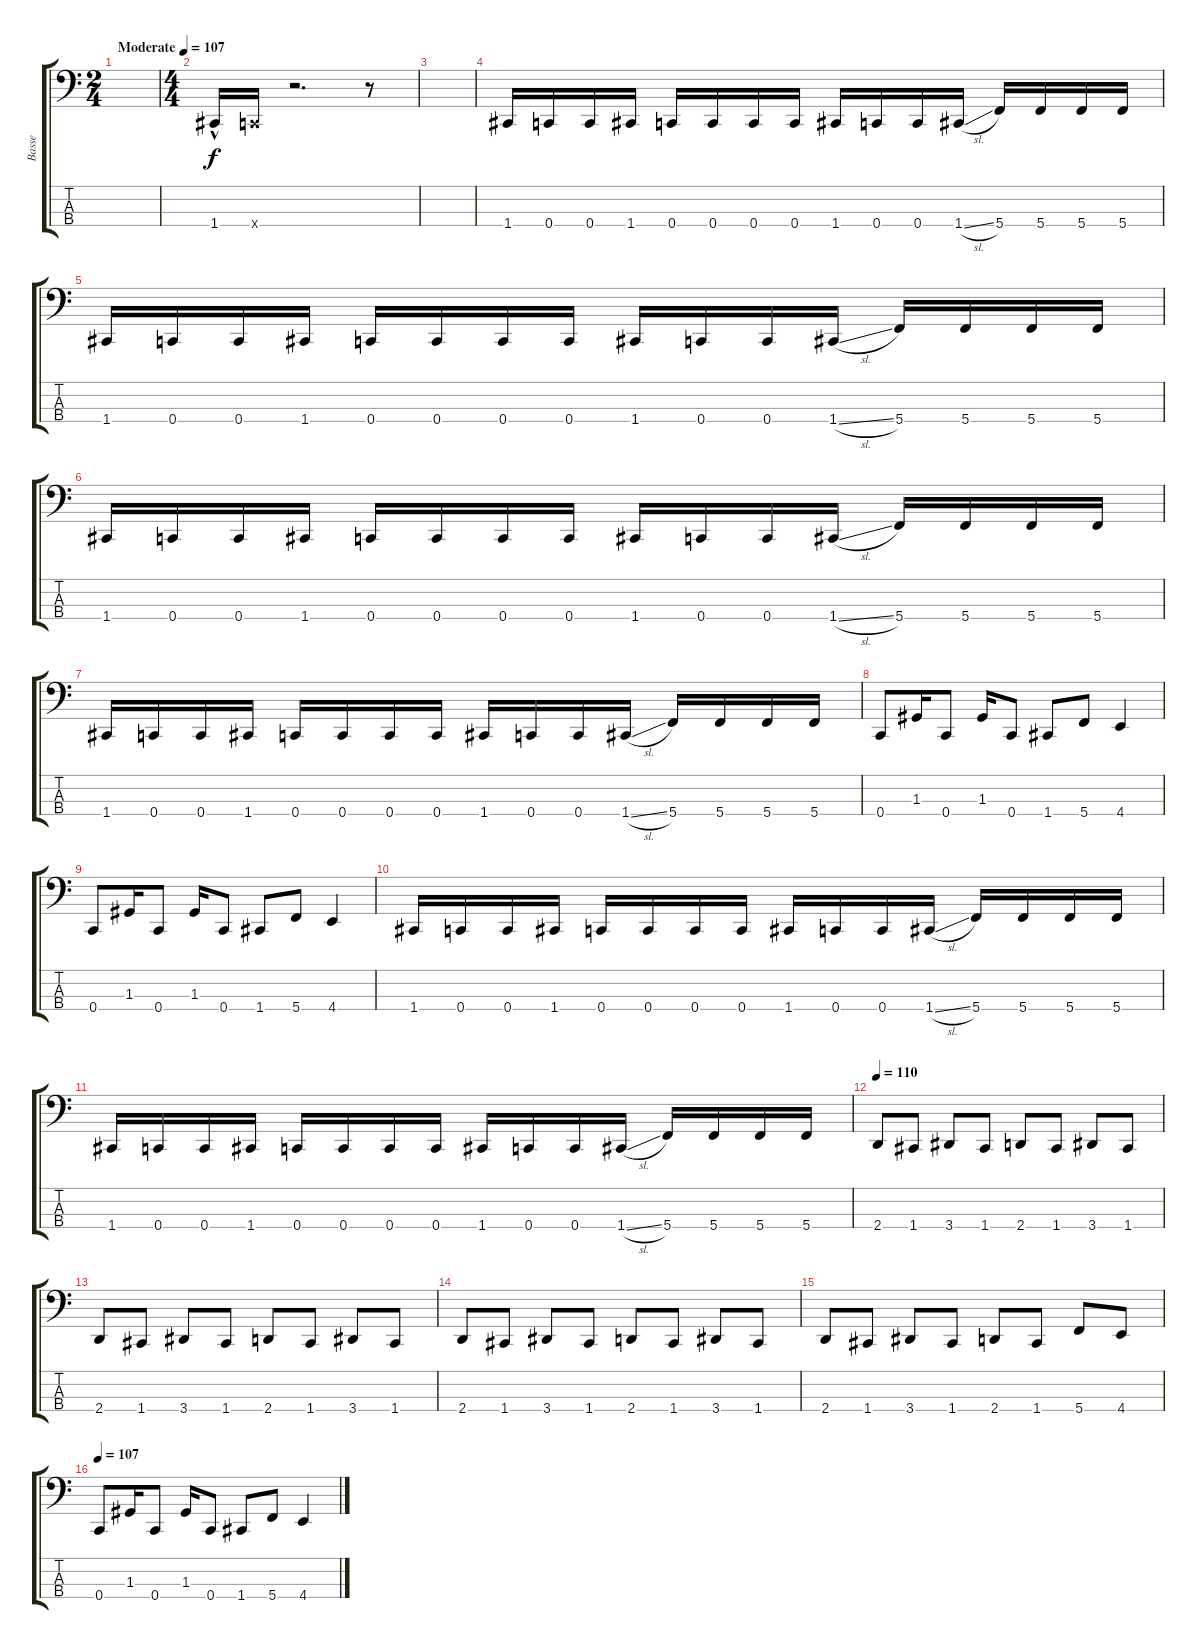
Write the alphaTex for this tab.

\track ("Basse" "Basse") {instrument electricbassfinger}
\staff {score tabs}
\tuning (F2 C2 G1 C1) {hide}
\ts (2 4)
\tempo (107 "Moderate")
\clef f4
\ks c
|
\ts (4 4)
1.4{hac}.16 0.4{x}.16{dy f} r.2{d} r.8 |
|
1.4.16 0.4.16 0.4.16 1.4.16 0.4.16 0.4.16 0.4.16 0.4.16 1.4.16 0.4.16 0.4.16 1.4{sl}.16 5.4.16 5.4.16 5.4.16 5.4.16 |
1.4.16 0.4.16 0.4.16 1.4.16 0.4.16 0.4.16 0.4.16 0.4.16 1.4.16 0.4.16 0.4.16 1.4{sl}.16 5.4.16 5.4.16 5.4.16 5.4.16 |
1.4.16 0.4.16 0.4.16 1.4.16 0.4.16 0.4.16 0.4.16 0.4.16 1.4.16 0.4.16 0.4.16 1.4{sl}.16 5.4.16 5.4.16 5.4.16 5.4.16 |
1.4.16 0.4.16 0.4.16 1.4.16 0.4.16 0.4.16 0.4.16 0.4.16 1.4.16 0.4.16 0.4.16 1.4{sl}.16 5.4.16 5.4.16 5.4.16 5.4.16 |
0.4.8 1.3.16 0.4.8 1.3.16 0.4.8 1.4.8 5.4.8 4.4.4 |
0.4.8 1.3.16 0.4.8 1.3.16 0.4.8 1.4.8 5.4.8 4.4.4 |
1.4.16 0.4.16 0.4.16 1.4.16 0.4.16 0.4.16 0.4.16 0.4.16 1.4.16 0.4.16 0.4.16 1.4{sl}.16 5.4.16 5.4.16 5.4.16 5.4.16 |
1.4.16 0.4.16 0.4.16 1.4.16 0.4.16 0.4.16 0.4.16 0.4.16 1.4.16 0.4.16 0.4.16 1.4{sl}.16 5.4.16 5.4.16 5.4.16 5.4.16 |
\tempo 110
2.4.8 1.4.8 3.4.8 1.4.8 2.4.8 1.4.8 3.4.8 1.4.8 |
2.4.8 1.4.8 3.4.8 1.4.8 2.4.8 1.4.8 3.4.8 1.4.8 |
2.4.8 1.4.8 3.4.8 1.4.8 2.4.8 1.4.8 3.4.8 1.4.8 |
2.4.8 1.4.8 3.4.8 1.4.8 2.4.8 1.4.8 5.4.8 4.4.8 |
\tempo 107
0.4.8 1.3.16 0.4.8 1.3.16 0.4.8 1.4.8 5.4.8 4.4.4
